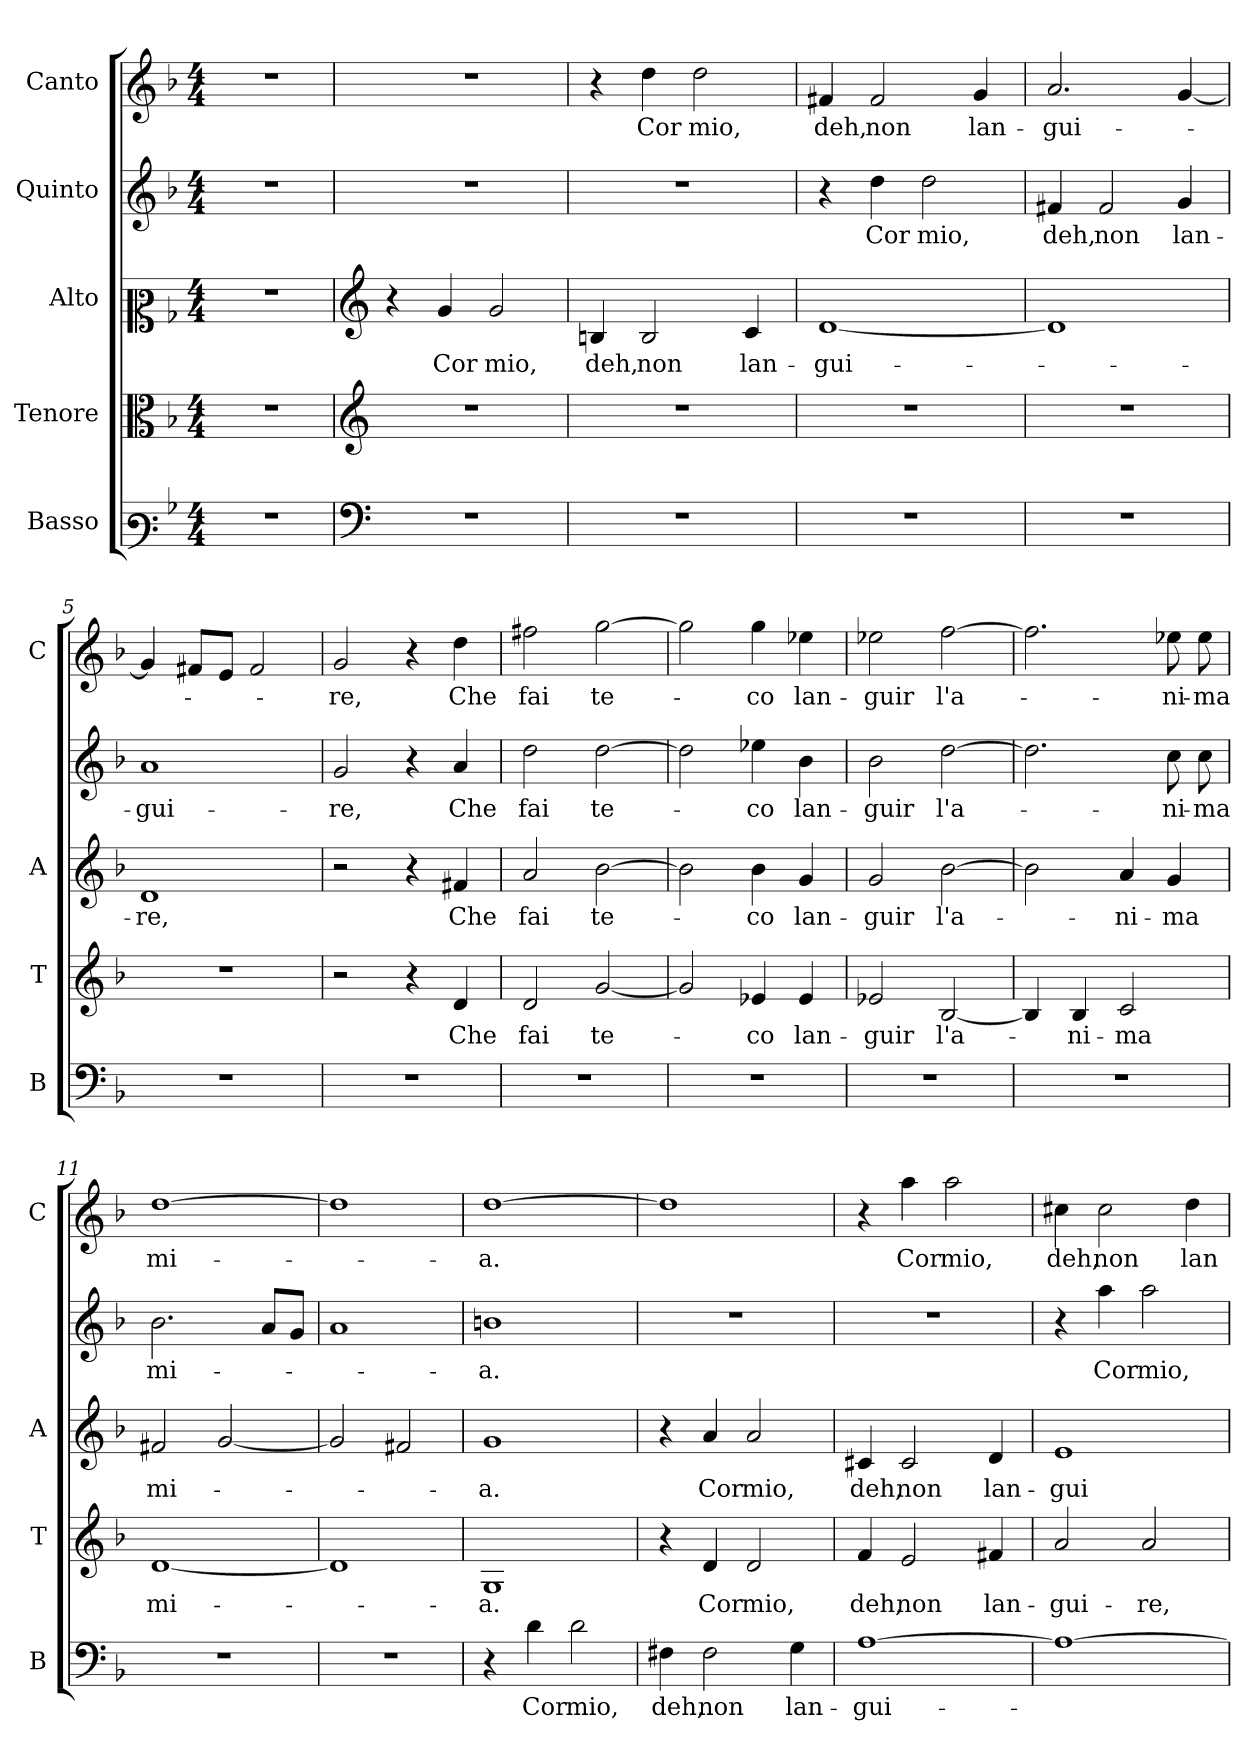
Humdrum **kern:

**kern	**text	**kern	**text	**kern	**text	**kern	**text	**kern	**text
*part5	*part5	*part4	*part4	*part3	*part3	*part2	*part2	*part1	*part1
*staff5	*staff5	*staff4	*staff4	*staff3	*staff3	*staff2	*staff2	*staff1	*staff1
*I"Basso	*	*I"Tenore	*	*I"Alto	*	*I"Quinto	*	*I"Canto	*
*I'B	*	*I'T	*	*I'A	*	*	*	*I'C	*
*clefF3	*	*clefC3	*	*clefC2	*	*clefG2	*	*clefG2	*
*k[b-]	*	*k[b-]	*	*k[b-]	*	*k[b-]	*	*k[b-]	*
*F:	*	*F:	*	*F:	*	*F:	*	*F:	*
*M4/4	*	*M4/4	*	*M4/4	*	*M4/4	*	*M4/4	*
=	=	=	=	=	=	=	=	=	=
1r	.	1r	.	1r	.	1r	.	1r	.
=1	=1	=1	=1	=1	=1	=1	=1	=1	=1
*clefF4	*	*clefG2	*	*clefG2	*	*	*	*	*
1r	.	1r	.	4r	.	1r	.	1r	.
!	!	!	!	!	!LO:LY:b	!	!	!	!
.	.	.	.	4g/	Cor	.	.	.	.
!	!	!	!	!	!LO:LY:b	!	!	!	!
.	.	.	.	2g/	mio,	.	.	.	.
=2	=2	=2	=2	=2	=2	=2	=2	=2	=2
!	!	!	!	!	!LO:LY:b	!	!	!	!
1r	.	1r	.	4Bn/	deh,	1r	.	4r	.
!	!	!	!	!	!LO:LY:b	!	!	!	!LO:LY:b
.	.	.	.	2B/	non	.	.	4dd\	Cor
!	!	!	!	!	!	!	!	!	!LO:LY:b
.	.	.	.	.	.	.	.	2dd\	mio,
!	!	!	!	!	!LO:LY:b	!	!	!	!
.	.	.	.	4c/	lan-	.	.	.	.
=3	=3	=3	=3	=3	=3	=3	=3	=3	=3
!	!	!	!	!	!LO:LY:b	!	!	!	!LO:LY:b
1r	.	1r	.	[1d	-gui-	4r	.	4f#X/	deh,
!	!	!	!	!	!	!	!LO:LY:b	!	!LO:LY:b
.	.	.	.	.	.	4dd\	Cor	2f#/	non
!	!	!	!	!	!	!	!LO:LY:b	!	!
.	.	.	.	.	.	2dd\	mio,	.	.
!	!	!	!	!	!	!	!	!	!LO:LY:b
.	.	.	.	.	.	.	.	4g/	lan-
=4	=4	=4	=4	=4	=4	=4	=4	=4	=4
!	!	!	!	!	!	!	!LO:LY:b	!	!LO:LY:b
1r	.	1r	.	1d]	.	4f#X/	deh,	2.a/	-gui-
!	!	!	!	!	!	!	!LO:LY:b	!	!
.	.	.	.	.	.	2f#/	non	.	.
!	!	!	!	!	!	!	!LO:LY:b	!	!
.	.	.	.	.	.	4g/	lan-	[4g/	.
=5	=5	=5	=5	=5	=5	=5	=5	=5	=5
!	!	!	!	!	!LO:LY:b	!	!LO:LY:b	!	!
1r	.	1r	.	1d	-re,	1a	-gui-	4g/]	.
.	.	.	.	.	.	.	.	8f#X/L	.
.	.	.	.	.	.	.	.	8e/J	.
.	.	.	.	.	.	.	.	2f#/	.
=6	=6	=6	=6	=6	=6	=6	=6	=6	=6
!	!	!	!	!	!	!	!LO:LY:b	!	!LO:LY:b
1r	.	2r	.	2r	.	2g/	-re,	2g/	-re,
.	.	4r	.	4r	.	4r	.	4r	.
!	!	!	!LO:LY:b	!	!LO:LY:b	!	!LO:LY:b	!	!LO:LY:b
.	.	4d/	Che	4f#X/	Che	4a/	Che	4dd\	Che
!!LO:LB:g=z
=7	=7	=7	=7	=7	=7	=7	=7	=7	=7
!	!	!	!LO:LY:b	!	!LO:LY:b	!	!LO:LY:b	!	!LO:LY:b
1r	.	2d/	fai	2a/	fai	2dd\	fai	2ff#X\	fai
!	!	!	!LO:LY:b	!	!LO:LY:b	!	!LO:LY:b	!	!LO:LY:b
.	.	[2g/	te-	[2b-\	te-	[2dd\	te-	[2gg\	te-
=8	=8	=8	=8	=8	=8	=8	=8	=8	=8
1r	.	2g/]	.	2b-\]	.	2dd\]	.	2gg\]	.
!	!	!	!LO:LY:b	!	!LO:LY:b	!	!LO:LY:b	!	!LO:LY:b
.	.	4e-X/	-co	4b-\	-co	4ee-X\	-co	4gg\	-co
!	!	!	!LO:LY:b	!	!LO:LY:b	!	!LO:LY:b	!	!LO:LY:b
.	.	4e-/	lan-	4g/	lan-	4b-\	lan-	4ee-X\	lan-
=9	=9	=9	=9	=9	=9	=9	=9	=9	=9
!	!	!	!LO:LY:b	!	!LO:LY:b	!	!LO:LY:b	!	!LO:LY:b
1r	.	2e-X/	-guir	2g/	-guir	2b-\	-guir	2ee-X\	-guir
!	!	!	!LO:LY:b	!	!LO:LY:b	!	!LO:LY:b	!	!LO:LY:b
.	.	[2B-/	l'a-	[2b-\	l'a-	[2dd\	l'a-	[2ff\	l'a-
=10	=10	=10	=10	=10	=10	=10	=10	=10	=10
1r	.	4B-/]	.	2b-\]	.	2.dd\]	.	2.ff\]	.
!	!	!	!LO:LY:b	!	!	!	!	!	!
.	.	4B-/	-ni-	.	.	.	.	.	.
!	!	!	!LO:LY:b	!	!LO:LY:b	!	!	!	!
.	.	2c/	-ma	4a/	-ni-	.	.	.	.
!	!	!	!	!	!LO:LY:b	!	!LO:LY:b	!	!LO:LY:b
.	.	.	.	4g/	-ma	8cc\	-ni-	8ee-X\	-ni-
!	!	!	!	!	!	!	!LO:LY:b	!	!LO:LY:b
.	.	.	.	.	.	8cc\	-ma	8ee-\	-ma
=11	=11	=11	=11	=11	=11	=11	=11	=11	=11
!	!	!	!LO:LY:b	!	!LO:LY:b	!	!LO:LY:b	!	!LO:LY:b
1r	.	[1d	mi-	2f#X/	mi-	2.b-\	mi-	[1dd	mi-
.	.	.	.	[2g/	.	.	.	.	.
.	.	.	.	.	.	8a/L	.	.	.
.	.	.	.	.	.	8g/J	.	.	.
=12	=12	=12	=12	=12	=12	=12	=12	=12	=12
1r	.	1d]	.	2g/]	.	1a	.	1dd]	.
.	.	.	.	2f#X/	.	.	.	.	.
=13	=13	=13	=13	=13	=13	=13	=13	=13	=13
!	!	!	!LO:LY:b	!	!LO:LY:b	!	!LO:LY:b	!	!LO:LY:b
4r	.	1G	-a.	1g	-a.	1bn	-a.	[1dd	-a.
!	!LO:LY:b	!	!	!	!	!	!	!	!
4d\	Cor	.	.	.	.	.	.	.	.
!	!LO:LY:b	!	!	!	!	!	!	!	!
2d\	mio,	.	.	.	.	.	.	.	.
=14	=14	=14	=14	=14	=14	=14	=14	=14	=14
!	!LO:LY:b	!	!	!	!	!	!	!	!
4F#X\	deh,	4r	.	4r	.	1r	.	1dd]	.
!	!LO:LY:b	!	!LO:LY:b	!	!LO:LY:b	!	!	!	!
2F#\	non	4d/	Cor	4a/	Cor	.	.	.	.
!	!	!	!LO:LY:b	!	!LO:LY:b	!	!	!	!
.	.	2d/	mio,	2a/	mio,	.	.	.	.
!	!LO:LY:b	!	!	!	!	!	!	!	!
4G\	lan-	.	.	.	.	.	.	.	.
!!LO:PB:g=z
=15	=15	=15	=15	=15	=15	=15	=15	=15	=15
!	!LO:LY:b	!	!LO:LY:b	!	!LO:LY:b	!	!	!	!
[1A	-gui-	4f/	deh,	4c#X/	deh,	1r	.	4r	.
!	!	!	!LO:LY:b	!	!LO:LY:b	!	!	!	!LO:LY:b
.	.	2e/	non	2c#/	non	.	.	4aa\	Cor
!	!	!	!	!	!	!	!	!	!LO:LY:b
.	.	.	.	.	.	.	.	2aa\	mio,
!	!	!	!LO:LY:b	!	!LO:LY:b	!	!	!	!
.	.	4f#X/	lan-	4d/	lan-	.	.	.	.
=16	=16	=16	=16	=16	=16	=16	=16	=16	=16
!	!	!	!LO:LY:b	!	!LO:LY:b	!	!	!	!LO:LY:b
1A_	.	2a/	-gui-	1e	-gui-	4r	.	4cc#X\	deh,
!	!	!	!	!	!	!	!LO:LY:b	!	!LO:LY:b
.	.	.	.	.	.	4aa\	Cor	2cc#\	non
!	!	!	!LO:LY:b	!	!	!	!LO:LY:b	!	!
.	.	2a/	-re,	.	.	2aa\	mio,	.	.
!	!	!	!	!	!	!	!	!	!LO:LY:b
.	.	.	.	.	.	.	.	4dd\	lan-
=	=	=	=	=	=	=	=	=	=
*-	*-	*-	*-	*-	*-	*-	*-	*-	*-
